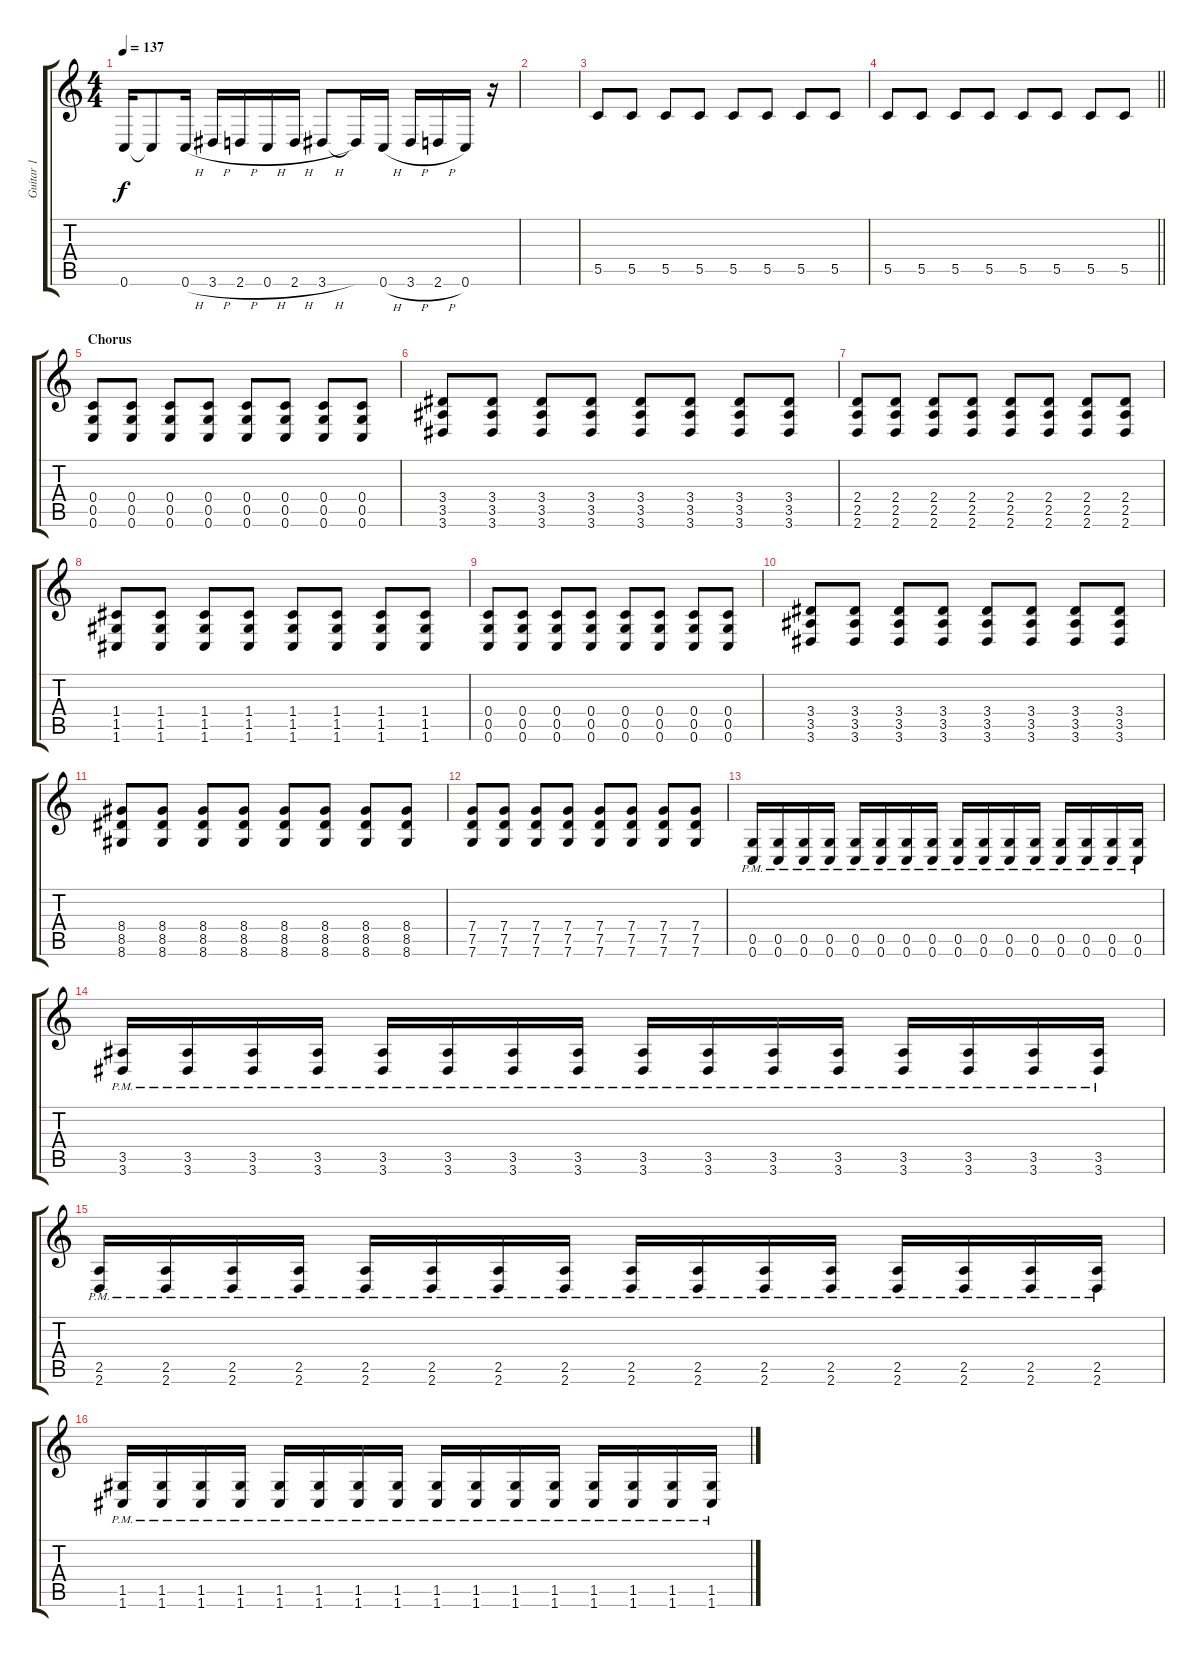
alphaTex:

\track ("Guitar 1" "Guitar 1") {instrument overdrivenguitar}
\staff {score tabs}
\tuning (D4 A3 F3 C3 G2 C2) {hide}
\ts (4 4)
\tempo 137
\clef g2
\ks c
0.6.16{dy f} 0.6{t}.8 0.6{h}.16 3.6{h}.16 2.6{h}.16 0.6{h}.16 2.6{h}.16 3.6{h}.8 3.6{t}.16 0.6{h}.16 3.6{h}.16 2.6{h}.16 0.6.16 r.16 |
|
5.5.8 5.5.8 5.5.8 5.5.8 5.5.8 5.5.8 5.5.8 5.5.8 |
\barLineRight lightlight
5.5.8 5.5.8 5.5.8 5.5.8 5.5.8 5.5.8 5.5.8 5.5.8 |
\section ("" "Chorus")
(0.4 0.5 0.6).8 (0.4 0.5 0.6).8 (0.4 0.5 0.6).8 (0.4 0.5 0.6).8 (0.4 0.5 0.6).8 (0.4 0.5 0.6).8 (0.4 0.5 0.6).8 (0.4 0.5 0.6).8 |
(3.4 3.5 3.6).8 (3.4 3.5 3.6).8 (3.4 3.5 3.6).8 (3.4 3.5 3.6).8 (3.4 3.5 3.6).8 (3.4 3.5 3.6).8 (3.4 3.5 3.6).8 (3.4 3.5 3.6).8 |
(2.4 2.5 2.6).8 (2.4 2.5 2.6).8 (2.4 2.5 2.6).8 (2.4 2.5 2.6).8 (2.4 2.5 2.6).8 (2.4 2.5 2.6).8 (2.4 2.5 2.6).8 (2.4 2.5 2.6).8 |
(1.4 1.5 1.6).8 (1.4 1.5 1.6).8 (1.4 1.5 1.6).8 (1.4 1.5 1.6).8 (1.4 1.5 1.6).8 (1.4 1.5 1.6).8 (1.4 1.5 1.6).8 (1.4 1.5 1.6).8 |
(0.4 0.5 0.6).8 (0.4 0.5 0.6).8 (0.4 0.5 0.6).8 (0.4 0.5 0.6).8 (0.4 0.5 0.6).8 (0.4 0.5 0.6).8 (0.4 0.5 0.6).8 (0.4 0.5 0.6).8 |
(3.4 3.5 3.6).8 (3.4 3.5 3.6).8 (3.4 3.5 3.6).8 (3.4 3.5 3.6).8 (3.4 3.5 3.6).8 (3.4 3.5 3.6).8 (3.4 3.5 3.6).8 (3.4 3.5 3.6).8 |
(8.4 8.5 8.6).8 (8.4 8.5 8.6).8 (8.4 8.5 8.6).8 (8.4 8.5 8.6).8 (8.4 8.5 8.6).8 (8.4 8.5 8.6).8 (8.4 8.5 8.6).8 (8.4 8.5 8.6).8 |
(7.4 7.5 7.6).8 (7.4 7.5 7.6).8 (7.4 7.5 7.6).8 (7.4 7.5 7.6).8 (7.4 7.5 7.6).8 (7.4 7.5 7.6).8 (7.4 7.5 7.6).8 (7.4 7.5 7.6).8 |
(0.5{pm} 0.6{pm}).16 (0.5{pm} 0.6{pm}).16 (0.5{pm} 0.6{pm}).16 (0.5{pm} 0.6{pm}).16 (0.5{pm} 0.6{pm}).16 (0.5{pm} 0.6{pm}).16 (0.5{pm} 0.6{pm}).16 (0.5{pm} 0.6{pm}).16 (0.5{pm} 0.6{pm}).16 (0.5{pm} 0.6{pm}).16 (0.5{pm} 0.6{pm}).16 (0.5{pm} 0.6{pm}).16 (0.5{pm} 0.6{pm}).16 (0.5{pm} 0.6{pm}).16 (0.5{pm} 0.6{pm}).16 (0.5{pm} 0.6{pm}).16 |
(3.5{pm} 3.6{pm}).16 (3.5{pm} 3.6{pm}).16 (3.5{pm} 3.6{pm}).16 (3.5{pm} 3.6{pm}).16 (3.5{pm} 3.6{pm}).16 (3.5{pm} 3.6{pm}).16 (3.5{pm} 3.6{pm}).16 (3.5{pm} 3.6{pm}).16 (3.5{pm} 3.6{pm}).16 (3.5{pm} 3.6{pm}).16 (3.5{pm} 3.6{pm}).16 (3.5{pm} 3.6{pm}).16 (3.5{pm} 3.6{pm}).16 (3.5{pm} 3.6{pm}).16 (3.5{pm} 3.6{pm}).16 (3.5{pm} 3.6{pm}).16 |
(2.5{pm} 2.6{pm}).16 (2.5{pm} 2.6{pm}).16 (2.5{pm} 2.6{pm}).16 (2.5{pm} 2.6{pm}).16 (2.5{pm} 2.6{pm}).16 (2.5{pm} 2.6{pm}).16 (2.5{pm} 2.6{pm}).16 (2.5{pm} 2.6{pm}).16 (2.5{pm} 2.6{pm}).16 (2.5{pm} 2.6{pm}).16 (2.5{pm} 2.6{pm}).16 (2.5{pm} 2.6{pm}).16 (2.5{pm} 2.6{pm}).16 (2.5{pm} 2.6{pm}).16 (2.5{pm} 2.6{pm}).16 (2.5{pm} 2.6{pm}).16 |
(1.5{pm} 1.6{pm}).16 (1.5{pm} 1.6{pm}).16 (1.5{pm} 1.6{pm}).16 (1.5{pm} 1.6{pm}).16 (1.5{pm} 1.6{pm}).16 (1.5{pm} 1.6{pm}).16 (1.5{pm} 1.6{pm}).16 (1.5{pm} 1.6{pm}).16 (1.5{pm} 1.6{pm}).16 (1.5{pm} 1.6{pm}).16 (1.5{pm} 1.6{pm}).16 (1.5{pm} 1.6{pm}).16 (1.5{pm} 1.6{pm}).16 (1.5{pm} 1.6{pm}).16 (1.5{pm} 1.6{pm}).16 (1.5{pm} 1.6{pm}).16
